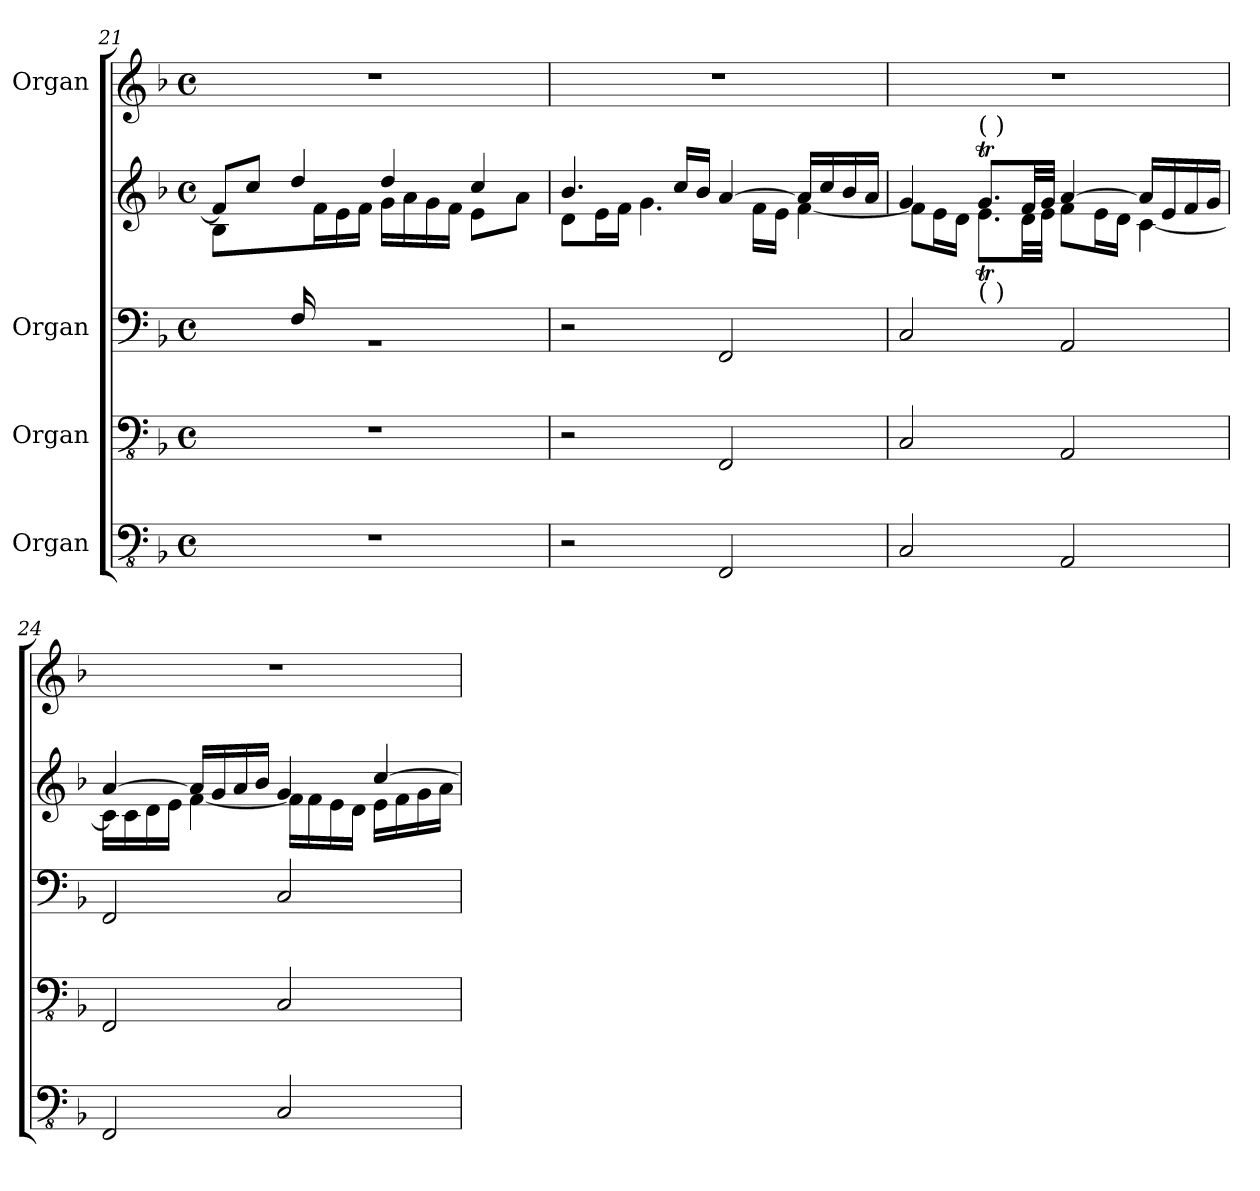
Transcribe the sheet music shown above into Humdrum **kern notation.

**kern	**kern	**kern	**kern	**kern
*part4	*part3	*part2	*part2	*part1
*staff5	*staff4	*staff3	*staff2	*staff1
*I"Organ	*I"Organ	*I"Organ	*	*I"Organ
*clefFv4	*clefFv4	*clefF4	*clefG2	*clefG2
*k[b-]	*k[b-]	*k[b-]	*k[b-]	*k[b-]
*M4/4	*M4/4	*M4/4	*M4/4	*M4/4
*met(c)	*met(c)	*met(c)	*met(c)	*met(c)
=21	=21	=21	=21	=21
*	*	*^	*^	*
1r	1r	8ryy	1r	8f/L]	8B-\L	1r
.	.	16A/L	.	8cc/J	8.ryy	.
.	.	16G/JJ	.	.	.	.
.	.	16F/LL	.	4dd/	.	.
.	.	2ryy	.	.	16f\	.
.	.	.	.	.	16e\	.
.	.	.	.	.	16f\JJ	.
.	.	.	.	4dd/	16g\LL	.
.	.	.	.	.	16a\	.
.	.	.	.	.	16g\	.
.	.	.	.	.	16f\JJ	.
.	.	.	.	4cc/	8e\L	.
.	.	8.ryy	.	.	.	.
.	.	.	.	.	8a\J	.
*	*	*v	*v	*	*	*
!!LO:LB:g=z
=22	=22	=22	=22	=22	=22
2r	2r	2r	4.b-/	8d\L	1r
.	.	.	.	16e\L	.
.	.	.	.	16f\JJ	.
.	.	.	.	4.g\	.
.	.	.	16cc/LL	.	.
.	.	.	16b-/JJ	.	.
2FFF/	2FFF/	2FF/	[4a/	.	.
.	.	.	.	16f\LL	.
.	.	.	.	16e\JJ	.
.	.	.	16a/LL]	[4f\	.
.	.	.	16cc/	.	.
.	.	.	16b-/	.	.
.	.	.	16a/JJ	.	.
=23	=23	=23	=23	=23	=23
2CC/	2CC/	2C/	4g/	8f\L]	1r
.	.	.	.	16e\L	.
.	.	.	.	16d\JJ	.
!	!	!	!LO:TX:b:t=(    )	!	!
!	!	!	!LO:TX:a:t=(    )	!	!
.	.	.	8.gT/L	8.et\L	.
.	.	.	32f/LL	32d\LL	.
.	.	.	32g/JJJ	32e\JJJ	.
2AAA/	2AAA/	2AA/	[4a/	8f\L	.
.	.	.	.	16e\L	.
.	.	.	.	16d\JJ	.
.	.	.	16a/LL]	[4c\	.
.	.	.	16e/	.	.
.	.	.	16f/	.	.
.	.	.	16g/JJ	.	.
=24	=24	=24	=24	=24	=24
2FFF/	2FFF/	2FF/	[4a/	16c\LL]	1r
.	.	.	.	16c\	.
.	.	.	.	16d\	.
.	.	.	.	16e\JJ	.
.	.	.	16a/LL]	[4f\	.
.	.	.	16g/	.	.
.	.	.	16a/	.	.
.	.	.	16b-/JJ	.	.
2CC/	2CC/	2C/	4g/	16f\LL]	.
.	.	.	.	16f\	.
.	.	.	.	16e\	.
.	.	.	.	16d\JJ	.
.	.	.	[4cc/	16e\LL	.
.	.	.	.	16f\	.
.	.	.	.	16g\	.
.	.	.	.	16a\JJ	.
*	*	*	*v	*v	*
=	=	=	=	=
*-	*-	*-	*-	*-
